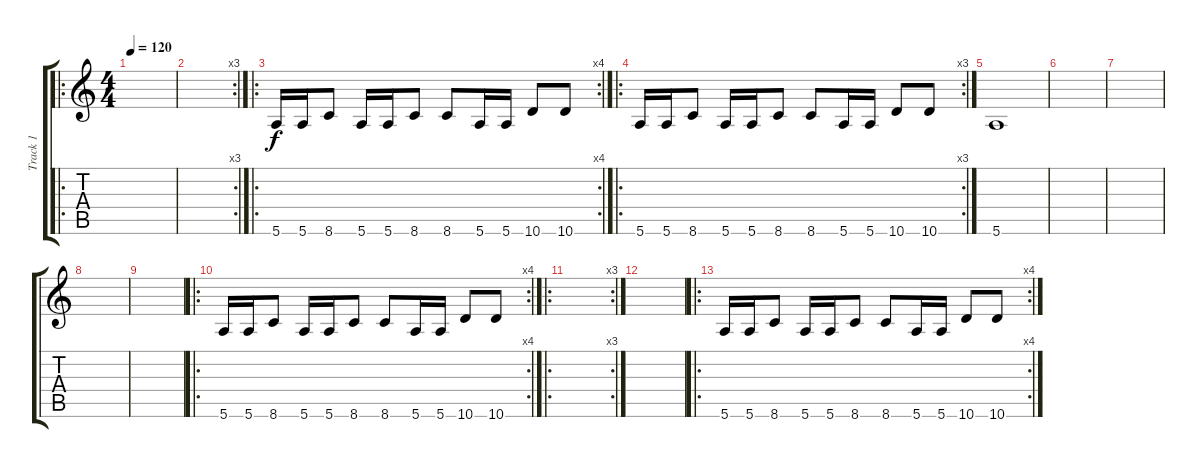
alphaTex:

\track ("Track 1" "Track 1") {instrument overdrivenguitar}
\staff {score tabs}
\tuning (E4 B3 G3 D3 A2 E2) {hide}
\ro
\ts (4 4)
\tempo 120
\clef g2
\ks c
|
\rc 3
|
\ro
\rc 4
5.6.16 5.6.16 8.6.8 5.6.16 5.6.16 8.6.8 8.6.8 5.6.16 5.6.16 10.6.8 10.6.8 |
\ro
\rc 3
5.6.16 5.6.16 8.6.8 5.6.16 5.6.16 8.6.8 8.6.8 5.6.16 5.6.16 10.6.8 10.6.8 |
5.6.1 |
|
|
|
|
\ro
\rc 4
5.6.16 5.6.16 8.6.8 5.6.16 5.6.16 8.6.8 8.6.8 5.6.16 5.6.16 10.6.8 10.6.8 |
\ro
\rc 3
|
|
\ro
\rc 4
5.6.16 5.6.16 8.6.8 5.6.16 5.6.16 8.6.8 8.6.8 5.6.16 5.6.16 10.6.8 10.6.8
